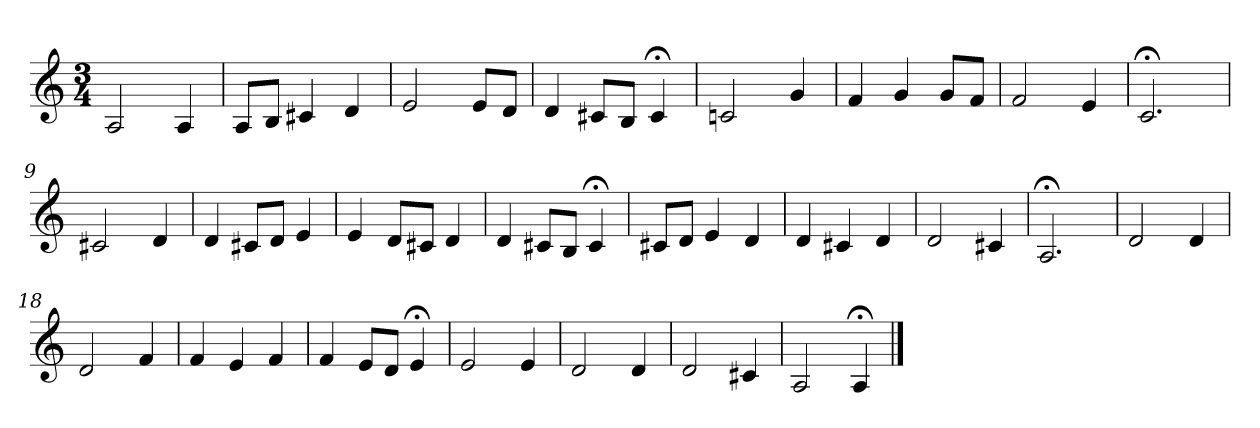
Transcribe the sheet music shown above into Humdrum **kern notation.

**kern
*part1
*staff1
*clefG2
*k[]
*C:
*M3/4
=1
2A
4A
=2
8A/L
8B/J
4c#X
4d
=3
2e
8e/L
8d/J
=4
4d
8c#X/L
8B/J
4c#;<
=5
2cn
4g
=6
4f
4g
8g/L
8f/J
=7
2f
4e
=8
2.c;<
=9
2c#X
4d
=10
4d
8c#X/L
8d/J
4e
=11
4e
8d/L
8c#X/J
4d
=12
4d
8c#X/L
8B/J
4c#;<
=13
8c#X/L
8d/J
4e
4d
=14
4d
4c#X
4d
=15
2d
4c#X
=16
2.A;<
=17
2d
4d
=18
2d
4f
=19
4f
4e
4f
=20
4f
8e/L
8d/J
4e;<
=21
2e
4e
=22
2d
4d
=23
2d
4c#X
=24
2A
4A;<
==
*-
